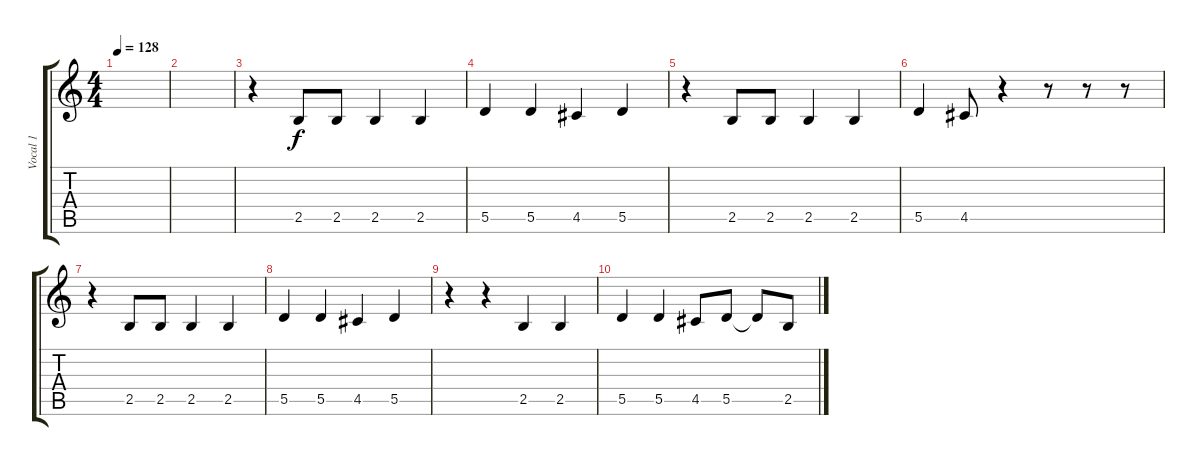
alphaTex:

\track ("Vocal 1" "Vocal 1") {instrument contrabass}
\staff {score tabs}
\tuning (E4 B3 G3 D3 A2 E2) {hide}
\ts (4 4)
\tempo 128
\clef g2
\ks c
|
|
r.4 2.5.8 2.5.8 2.5.4 2.5.4 |
5.5.4 5.5.4 4.5.4 5.5.4 |
r.4 2.5.8 2.5.8 2.5.4 2.5.4 |
5.5.4 4.5.8 r.4 r.8 r.8 r.8 |
r.4 2.5.8 2.5.8 2.5.4 2.5.4 |
5.5.4 5.5.4 4.5.4 5.5.4 |
r.4 r.4 2.5.4 2.5.4 |
5.5.4 5.5.4 4.5.8 5.5.8 5.5{t}.8 2.5.8
